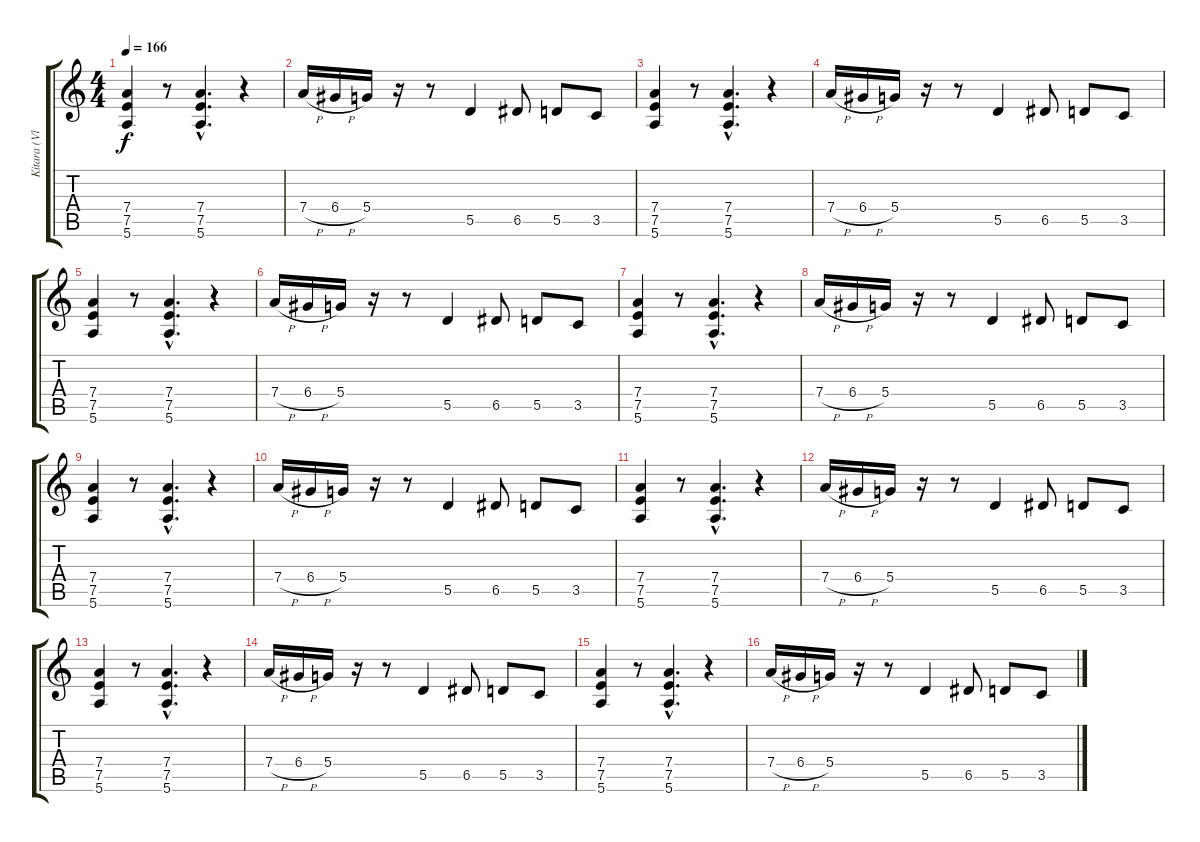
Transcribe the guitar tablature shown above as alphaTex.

\track ("Kitara (Vlado)" "Kitara (Vl") {instrument distortionguitar}
\staff {score tabs}
\tuning (E4 B3 G3 D3 A2 E2) {hide}
\ts (4 4)
\tempo 166
\clef g2
\ks c
(7.4 7.5 5.6).4{dy f} r.8 (7.4{hac} 7.5{hac} 5.6{hac}).4{d} r.4 |
7.4{h}.16 6.4{h}.16 5.4.16 r.16 r.8 5.5.4 6.5.8 5.5.8 3.5.8 |
(7.4 7.5 5.6).4 r.8 (7.4{hac} 7.5{hac} 5.6{hac}).4{d} r.4 |
7.4{h}.16 6.4{h}.16 5.4.16 r.16 r.8 5.5.4 6.5.8 5.5.8 3.5.8 |
(7.4 7.5 5.6).4 r.8 (7.4{hac} 7.5{hac} 5.6{hac}).4{d} r.4 |
7.4{h}.16 6.4{h}.16 5.4.16 r.16 r.8 5.5.4 6.5.8 5.5.8 3.5.8 |
(7.4 7.5 5.6).4 r.8 (7.4{hac} 7.5{hac} 5.6{hac}).4{d} r.4 |
7.4{h}.16 6.4{h}.16 5.4.16 r.16 r.8 5.5.4 6.5.8 5.5.8 3.5.8 |
(7.4 7.5 5.6).4 r.8 (7.4{hac} 7.5{hac} 5.6{hac}).4{d} r.4 |
7.4{h}.16 6.4{h}.16 5.4.16 r.16 r.8 5.5.4 6.5.8 5.5.8 3.5.8 |
(7.4 7.5 5.6).4 r.8 (7.4{hac} 7.5{hac} 5.6{hac}).4{d} r.4 |
7.4{h}.16 6.4{h}.16 5.4.16 r.16 r.8 5.5.4 6.5.8 5.5.8 3.5.8 |
(7.4 7.5 5.6).4 r.8 (7.4{hac} 7.5{hac} 5.6{hac}).4{d} r.4 |
7.4{h}.16 6.4{h}.16 5.4.16 r.16 r.8 5.5.4 6.5.8 5.5.8 3.5.8 |
(7.4 7.5 5.6).4 r.8 (7.4{hac} 7.5{hac} 5.6{hac}).4{d} r.4 |
7.4{h}.16 6.4{h}.16 5.4.16 r.16 r.8 5.5.4 6.5.8 5.5.8 3.5.8
